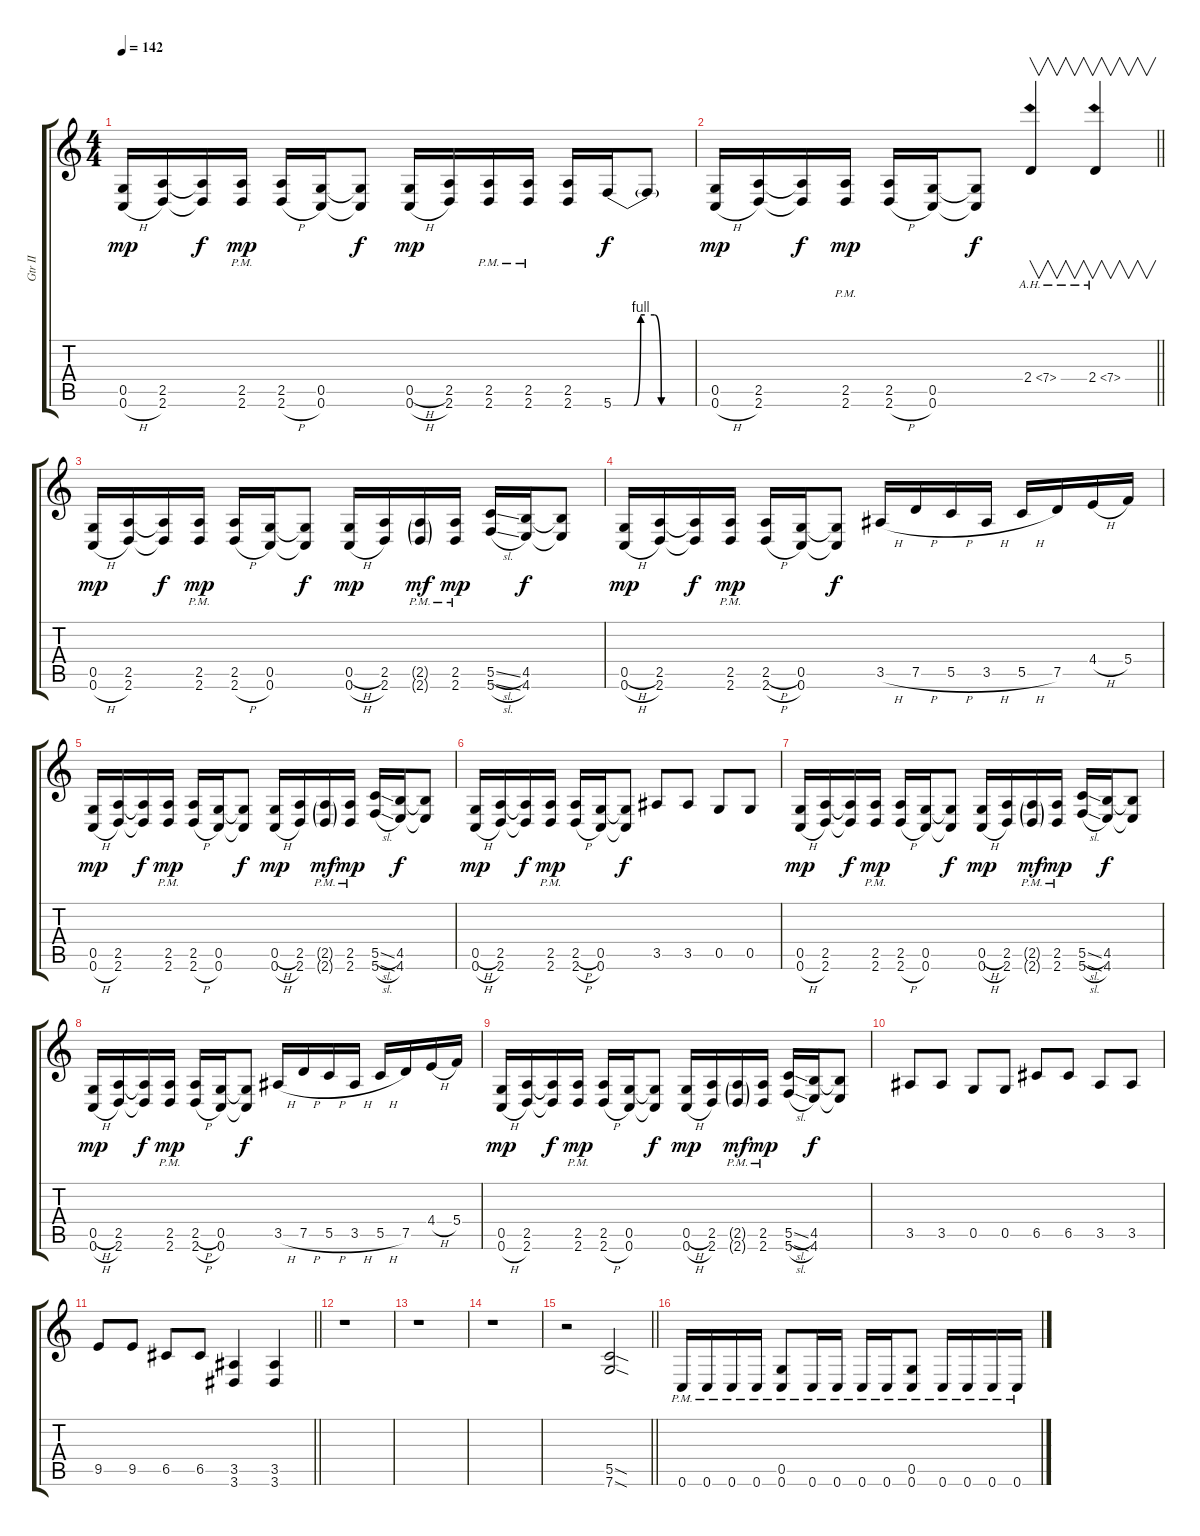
\track ("Gtr II" "Gtr II") {instrument overdrivenguitar}
\staff {score tabs}
\tuning (D4 A3 F3 C3 G2 C2) {hide}
\ts (4 4)
\tempo 142
\clef g2
\ks c
(0.5 0.6{h}).16{dy mp} (2.5 2.6).16 (2.5{t} 2.6{t}).16{dy f} (2.5{pm} 2.6{pm}).16{dy mp} (2.5 2.6{h}).16 (0.5 0.6).16 (0.5{t} 0.6{t}).8{dy f} (0.5{h} 0.6{h}).16{dy mp} (2.5 2.6).16 (2.5{pm} 2.6{pm}).16 (2.5{pm} 2.6{pm}).16 (2.5 2.6).16 5.6{be (custom 0 0 15 0 20 4 23 4 30 4 35 0 45 0 60 0)}.16{dy f} 5.6{t}.8 |
\barLineRight lightlight
(0.5 0.6{h}).16{dy mp} (2.5 2.6).16 (2.5{t} 2.6{t}).16{dy f} (2.5{pm} 2.6{pm}).16{dy mp} (2.5 2.6{h}).16 (0.5 0.6).16 (0.5{t} 0.6{t}).8{dy f} 2.4{ah 5}.4{v} 2.4{ah 5}.4{v} |
(0.5 0.6{h}).16{dy mp} (2.5 2.6).16 (2.5{t} 2.6{t}).16{dy f} (2.5{pm} 2.6{pm}).16{dy mp} (2.5 2.6{h}).16 (0.5 0.6).16 (0.5{t} 0.6{t}).8{dy f} (0.5{h} 0.6{h}).16{dy mp} (2.5 2.6).16 (2.5{g pm} 2.6{g pm}).16{dy mf} (2.5{pm} 2.6{pm}).16{dy mp} (5.5{sl} 5.6{sl}).16 (4.5 4.6).16{dy f} (4.5{t} 4.6{t}).8 |
(0.5{h} 0.6{h}).16{dy mp} (2.5 2.6).16 (2.5{t} 2.6{t}).16{dy f} (2.5{pm} 2.6{pm}).16{dy mp} (2.5{h} 2.6{h}).16 (0.5 0.6).16 (0.5{t} 0.6{t}).8{dy f} 3.5{h}.16 7.5{h}.16 5.5{h}.16 3.5{h}.16 5.5{h}.16 7.5.16 4.4{h}.16 5.4.16 |
(0.5 0.6{h}).16{dy mp} (2.5 2.6).16 (2.5{t} 2.6{t}).16{dy f} (2.5{pm} 2.6{pm}).16{dy mp} (2.5 2.6{h}).16 (0.5 0.6).16 (0.5{t} 0.6{t}).8{dy f} (0.5{h} 0.6{h}).16{dy mp} (2.5 2.6).16 (2.5{g pm} 2.6{g pm}).16{dy mf} (2.5{pm} 2.6{pm}).16{dy mp} (5.5{sl} 5.6{sl}).16 (4.5 4.6).16{dy f} (4.5{t} 4.6{t}).8 |
(0.5{h} 0.6{h}).16{dy mp} (2.5 2.6).16 (2.5{t} 2.6{t}).16{dy f} (2.5{pm} 2.6{pm}).16{dy mp} (2.5{h} 2.6{h}).16 (0.5 0.6).16 (0.5{t} 0.6{t}).8{dy f} 3.5.8 3.5.8 0.5.8 0.5.8 |
(0.5 0.6{h}).16{dy mp} (2.5 2.6).16 (2.5{t} 2.6{t}).16{dy f} (2.5{pm} 2.6{pm}).16{dy mp} (2.5 2.6{h}).16 (0.5 0.6).16 (0.5{t} 0.6{t}).8{dy f} (0.5{h} 0.6{h}).16{dy mp} (2.5 2.6).16 (2.5{g pm} 2.6{g pm}).16{dy mf} (2.5{pm} 2.6{pm}).16{dy mp} (5.5{sl} 5.6{sl}).16 (4.5 4.6).16{dy f} (4.5{t} 4.6{t}).8 |
(0.5{h} 0.6{h}).16{dy mp} (2.5 2.6).16 (2.5{t} 2.6{t}).16{dy f} (2.5{pm} 2.6{pm}).16{dy mp} (2.5{h} 2.6{h}).16 (0.5 0.6).16 (0.5{t} 0.6{t}).8{dy f} 3.5{h}.16 7.5{h}.16 5.5{h}.16 3.5{h}.16 5.5{h}.16 7.5.16 4.4{h}.16 5.4.16 |
(0.5 0.6{h}).16{dy mp} (2.5 2.6).16 (2.5{t} 2.6{t}).16{dy f} (2.5{pm} 2.6{pm}).16{dy mp} (2.5 2.6{h}).16 (0.5 0.6).16 (0.5{t} 0.6{t}).8{dy f} (0.5{h} 0.6{h}).16{dy mp} (2.5 2.6).16 (2.5{g pm} 2.6{g pm}).16{dy mf} (2.5{pm} 2.6{pm}).16{dy mp} (5.5{sl} 5.6{sl}).16 (4.5 4.6).16{dy f} (4.5{t} 4.6{t}).8 |
3.5.8 3.5.8 0.5.8 0.5.8 6.5.8 6.5.8 3.5.8 3.5.8 |
\barLineRight lightlight
9.5.8 9.5.8 6.5.8 6.5.8 (3.5 3.6).4 (3.5 3.6).4 |
r.1 |
r.1 |
r.1 |
\barLineRight lightlight
r.2 (5.5{sod} 7.6{sod}).2 |
0.6{pm}.16 0.6{pm}.16 0.6{pm}.16 0.6{pm}.16 (0.5{pm} 0.6{pm}).8 0.6{pm}.16 0.6{pm}.16 0.6{pm}.16 0.6{pm}.16 (0.5{pm} 0.6{pm}).8 0.6{pm}.16 0.6{pm}.16 0.6{pm}.16 0.6{pm}.16
